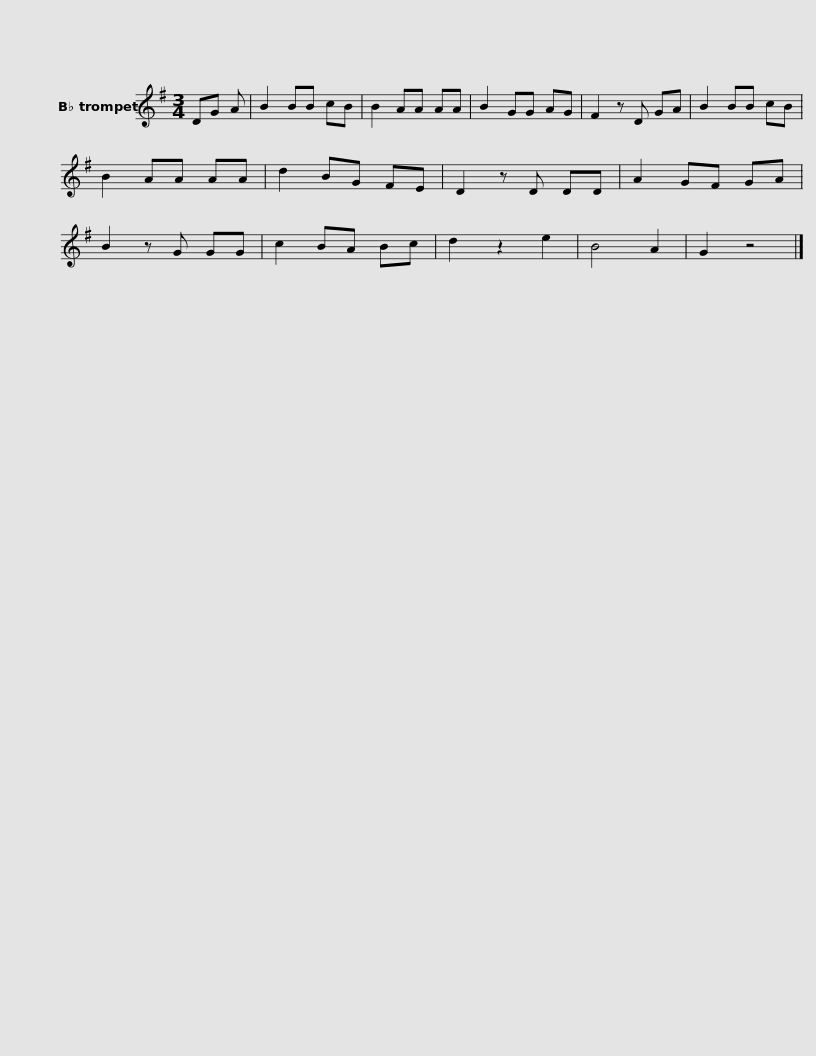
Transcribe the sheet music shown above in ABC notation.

X:1
L:1/8
M:3/4
I:linebreak $
K:none
V:1 treble transpose=-2
V:1
[K:G] DG A | B2 BB cB | B2 AA AA | B2 GG AG | F2 z D GA |$ %5
 B2 BB cB | B2 AA AA | d2 BG FE | D2 z D DD | A2 GF GA |$ %10
 B2 z G GG | c2 BA Bc | d2 z2 e2 | B4 A2 | G2 z4 |] %15
